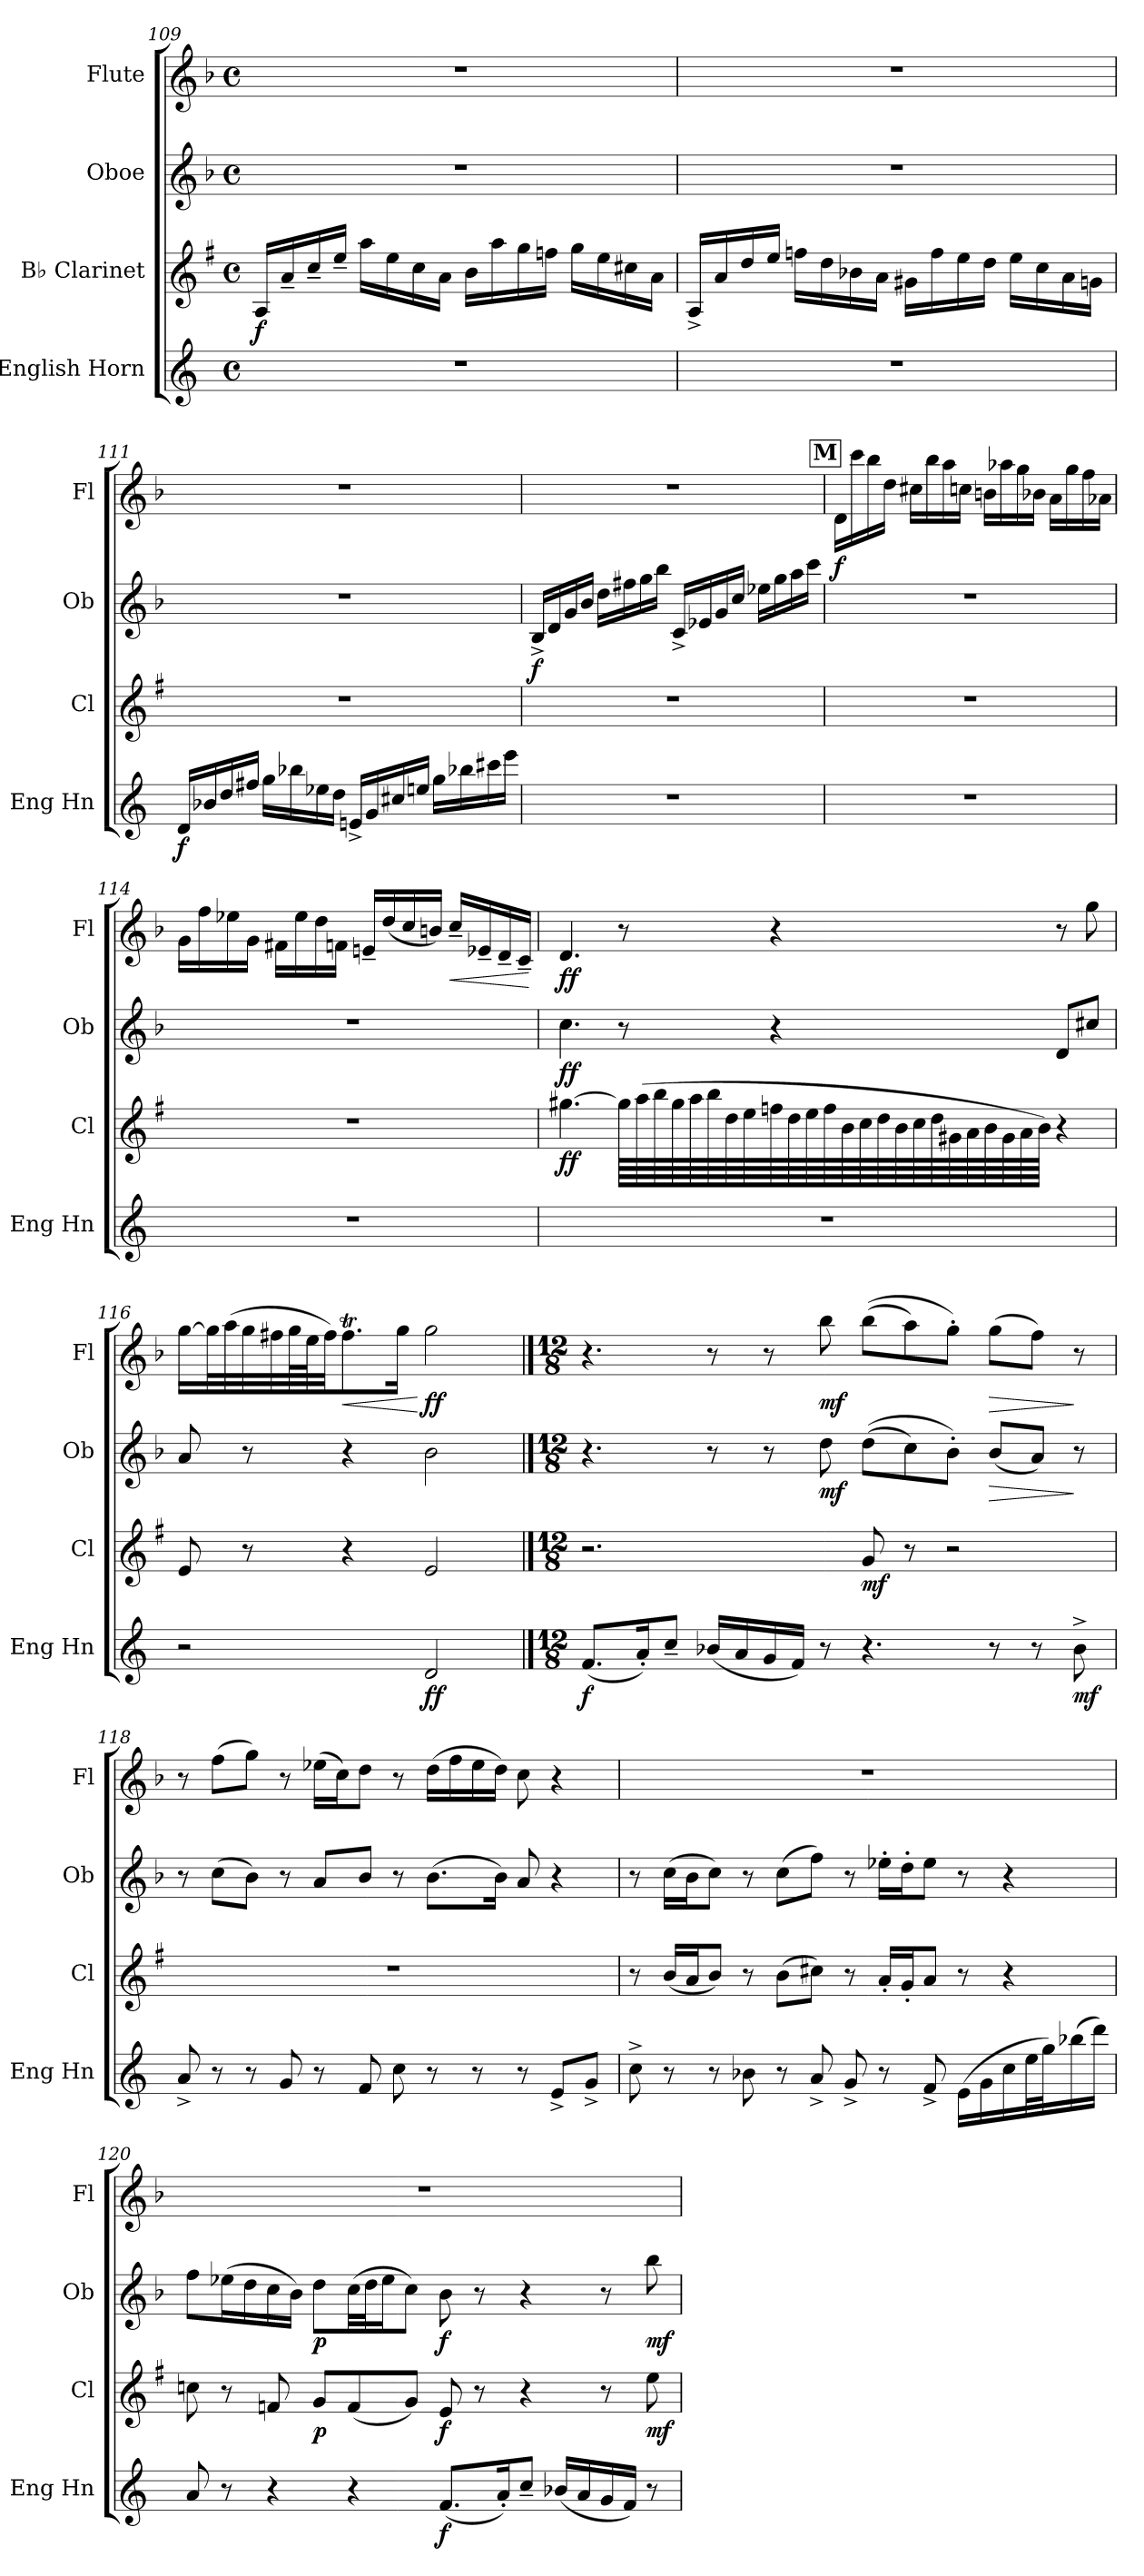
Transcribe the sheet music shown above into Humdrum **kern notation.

**kern	**dynam	**kern	**dynam	**kern	**dynam	**kern	**dynam
*part4	*part4	*part3	*part3	*part2	*part2	*part1	*part1
*staff4	*staff4	*staff3	*staff3	*staff2	*staff2	*staff1	*staff1
*I"English Horn	*	*I"B♭ Clarinet	*	*I"Oboe	*	*I"Flute	*
*I'Eng Hn	*	*I'Cl	*	*I'Ob	*	*I'Fl	*
!!LO:LB:g=z
*clefG2	*	*clefG2	*	*clefG2	*	*clefG2	*
*ITrd4c7	*	*ITrd1c2	*	*	*	*	*
*k[b-]	*	*k[b-]	*	*k[b-]	*	*k[b-]	*
*M4/4	*	*M4/4	*	*M4/4	*	*M4/4	*
*met(c)	*	*met(c)	*	*met(c)	*	*met(c)	*
=109	=109	=109	=109	=109	=109	=109	=109
!	!	!	!LO:DY:b	!	!	!	!
1r	.	16G/LL	f	1r	.	1r	.
.	.	16g~/	.	.	.	.	.
.	.	16b-~/	.	.	.	.	.
.	.	16dd~/JJ	.	.	.	.	.
.	.	16gg\LL	.	.	.	.	.
.	.	16dd\	.	.	.	.	.
.	.	16b-\	.	.	.	.	.
.	.	16g\JJ	.	.	.	.	.
.	.	16a\LL	.	.	.	.	.
.	.	16gg\	.	.	.	.	.
.	.	16ff\	.	.	.	.	.
.	.	16ee-X\JJ	.	.	.	.	.
.	.	16ff\LL	.	.	.	.	.
.	.	16dd\	.	.	.	.	.
.	.	16bn\	.	.	.	.	.
.	.	16g\JJ	.	.	.	.	.
=110	=110	=110	=110	=110	=110	=110	=110
1r	.	16G^/LL	.	1r	.	1r	.
.	.	16g/	.	.	.	.	.
.	.	16cc/	.	.	.	.	.
.	.	16dd/JJ	.	.	.	.	.
.	.	16ee-X\LL	.	.	.	.	.
.	.	16cc\	.	.	.	.	.
.	.	16a-X\	.	.	.	.	.
.	.	16g\JJ	.	.	.	.	.
.	.	16f#X\LL	.	.	.	.	.
.	.	16ee-\	.	.	.	.	.
.	.	16dd\	.	.	.	.	.
.	.	16cc\JJ	.	.	.	.	.
.	.	16dd\LL	.	.	.	.	.
.	.	16b-\	.	.	.	.	.
.	.	16g\	.	.	.	.	.
.	.	16fn\JJ	.	.	.	.	.
!!LO:LB:g=z
=111	=111	=111	=111	=111	=111	=111	=111
!	!LO:DY:b	!	!	!	!	!	!
16G/LL	f	1r	.	1r	.	1r	.
16e-X/	.	.	.	.	.	.	.
16g/	.	.	.	.	.	.	.
16bn/JJ	.	.	.	.	.	.	.
16cc\LL	.	.	.	.	.	.	.
16ee-X\	.	.	.	.	.	.	.
16a-X\	.	.	.	.	.	.	.
16g\JJ	.	.	.	.	.	.	.
16An^/LL	.	.	.	.	.	.	.
16c/	.	.	.	.	.	.	.
16f#X/	.	.	.	.	.	.	.
16an/JJ	.	.	.	.	.	.	.
16cc\LL	.	.	.	.	.	.	.
16ee-X\	.	.	.	.	.	.	.
16ff#X\	.	.	.	.	.	.	.
16aa\JJ	.	.	.	.	.	.	.
=112	=112	=112	=112	=112	=112	=112	=112
!	!	!	!	!	!LO:DY:b	!	!
1r	.	1r	.	16B-^/LL	f	1r	.
.	.	.	.	16d/	.	.	.
.	.	.	.	16g/	.	.	.
.	.	.	.	16b-/JJ	.	.	.
.	.	.	.	16dd\LL	.	.	.
.	.	.	.	16ff#X\	.	.	.
.	.	.	.	16gg\	.	.	.
.	.	.	.	16bb-\JJ	.	.	.
.	.	.	.	16c^/LL	.	.	.
.	.	.	.	16e-X/	.	.	.
.	.	.	.	16g/	.	.	.
.	.	.	.	16cc/JJ	.	.	.
.	.	.	.	16ee-X\LL	.	.	.
.	.	.	.	16gg\	.	.	.
.	.	.	.	16aa\	.	.	.
.	.	.	.	16ccc\JJ	.	.	.
!!LO:PB:g=z
!!LO:REH:place=s1:a:B:fs=14:t=M
=113	=113	=113	=113	=113	=113	=113	=113
!	!	!	!	!	!	!	!LO:DY:b
1r	.	1r	.	1r	.	16d\LL	f
.	.	.	.	.	.	16ccc\	.
.	.	.	.	.	.	16bb-\	.
.	.	.	.	.	.	16dd\JJ	.
.	.	.	.	.	.	16cc#X\LL	.
.	.	.	.	.	.	16bb-\	.
.	.	.	.	.	.	16aa\	.
.	.	.	.	.	.	16ccn\JJ	.
.	.	.	.	.	.	16bn\LL	.
.	.	.	.	.	.	16aa-X\	.
.	.	.	.	.	.	16gg\	.
.	.	.	.	.	.	16b-X\JJ	.
.	.	.	.	.	.	16a\LL	.
.	.	.	.	.	.	16gg\	.
.	.	.	.	.	.	16ff\	.
.	.	.	.	.	.	16a-X\JJ	.
=114	=114	=114	=114	=114	=114	=114	=114
1r	.	1r	.	1r	.	16g\LL	.
.	.	.	.	.	.	16ff\	.
.	.	.	.	.	.	16ee-X\	.
.	.	.	.	.	.	16g\JJ	.
.	.	.	.	.	.	16f#X\LL	.
.	.	.	.	.	.	16ee-\	.
.	.	.	.	.	.	16dd\	.
.	.	.	.	.	.	16fn\JJ	.
.	.	.	.	.	.	16en~/LL	.
.	.	.	.	.	.	(16dd/	.
.	.	.	.	.	.	16cc/	.
.	.	.	.	.	.	16bn/JJ)	.
!	!	!	!	!	!	!	!LO:HP:b
.	.	.	.	.	.	16cc~/LL	<
.	.	.	.	.	.	16e-X~/	.
.	.	.	.	.	.	16d~/	.
.	.	.	.	.	.	16c~/JJ	.
.	.	.	.	.	.	.	[
!!LO:LB:g=z
=115	=115	=115	=115	=115	=115	=115	=115
!	!	!	!LO:DY:b	!	!LO:DY:b	!	!LO:DY:b
1r	.	[4.ff#X\	ff	4.cc\	ff	4.d/	ff
.	.	64ff#\LLLL]	.	8r	.	8r	.
.	.	(64gg\	.	.	.	.	.
.	.	64aa\	.	.	.	.	.
.	.	64ff#\	.	.	.	.	.
.	.	64gg\	.	.	.	.	.
.	.	64aa\	.	.	.	.	.
.	.	64cc\	.	.	.	.	.
.	.	64dd\	.	.	.	.	.
.	.	64ee-X\	.	4r	.	4r	.
.	.	64cc\	.	.	.	.	.
.	.	64dd\	.	.	.	.	.
.	.	64ee-\	.	.	.	.	.
.	.	64a\	.	.	.	.	.
.	.	64b-\	.	.	.	.	.
.	.	64cc\	.	.	.	.	.
.	.	64a\	.	.	.	.	.
.	.	64b-\	.	.	.	.	.
.	.	64cc\	.	.	.	.	.
.	.	64f#X\	.	.	.	.	.
.	.	64g\	.	.	.	.	.
.	.	64a\	.	.	.	.	.
.	.	64f#\	.	.	.	.	.
.	.	64g\	.	.	.	.	.
.	.	64a\JJJJ)	.	.	.	.	.
.	.	4r	.	8d/L	.	8r	.
.	.	.	.	8cc#X/J	.	8gg\	.
=116	=116	=116	=116	=116	=116	=116	=116
2r	.	8d/	.	8a/	.	[16gg\LL	.
.	.	.	.	.	.	32gg\L]	.
.	.	.	.	.	.	(32aa\	.
.	.	8r	.	8r	.	32gg\	.
.	.	.	.	.	.	32ff#X\	.
.	.	.	.	.	.	64gg\L	.
.	.	.	.	.	.	64ee\J	.
.	.	.	.	.	.	32ff#\JJ)	.
!	!	!	!	!	!	!	!LO:HP:b
.	.	4r	.	4r	.	8.ff#t\	<
.	.	.	.	.	.	16gg\Jk	.
!	!LO:DY:b	!	!	!	!	!	!LO:DY:n=1:b
2G/	ff	2d/	.	2b-\	.	2gg\	[ ff
!!LO:LB:g=z
==117	==117	==117	==117	==117	==117	==117	==117
*M12/8	*	*M12/8	*	*M12/8	*	*M12/8	*
*	*	*	*	*	*	*MM46	*
!	!LO:DY:b	!	!	!	!	!	!
(8.B-/L	f	2.r	.	4.r	.	4.r	.
16d'/K)	.	.	.	.	.	.	.
8f~/J	.	.	.	.	.	.	.
(16e-X/LL	.	.	.	8r	.	8r	.
16d/	.	.	.	.	.	.	.
16c/	.	.	.	8r	.	8r	.
16B-/JJ)	.	.	.	.	.	.	.
!	!	!	!	!	!LO:DY:b	!	!LO:DY:b
8r	.	.	.	8dd\	mf	8bb-\	mf
!	!	!	!LO:DY:b	!	!	!	!
4.r	.	8f/	mf	((8dd\L	.	((8bb-\L	.
.	.	8r	.	8cc\)	.	8aa\)	.
.	.	2r	.	8b-'\J)	.	8gg'\J)	.
!	!	!	!	!	!LO:HP:b	!	!LO:HP:b
8r	.	.	.	(8b-/L	>	(8gg\L	>
8r	.	.	.	8a/J)	.	8ff\J)	.
!	!LO:DY:b	!	!	!	!	!	!
8e-^\	mf	.	.	8r	]	8r	]
=118	=118	=118	=118	=118	=118	=118	=118
8d^/	.	1.r	.	8r	.	8r	.
8r	.	.	.	(8cc\L	.	(8ff\L	.
8r	.	.	.	8b-\J)	.	8gg\J)	.
8c/	.	.	.	8r	.	8r	.
8r	.	.	.	8a/L	.	(16ee-X\LL	.
.	.	.	.	.	.	16cc\J)	.
8B-/	.	.	.	8b-/J	.	8dd\J	.
8f\	.	.	.	8r	.	8r	.
8r	.	.	.	(8.b-\L	.	(16dd\LL	.
.	.	.	.	.	.	16ff\	.
8r	.	.	.	.	.	16ee-\	.
.	.	.	.	16b-\Jk)	.	16dd\JJ)	.
8r	.	.	.	8a/	.	8cc\	.
8A^/L	.	.	.	4r	.	4r	.
8c^/J	.	.	.	.	.	.	.
!!LO:PB:g=z
=119	=119	=119	=119	=119	=119	=119	=119
8f^\	.	8r	.	8r	.	1.r	.
8r	.	(16a/LL	.	(16cc\LL	.	.	.
.	.	16g/J	.	16b-\J	.	.	.
8r	.	8a/J)	.	8cc\J)	.	.	.
8e-X\	.	8r	.	8r	.	.	.
8r	.	(8a\L	.	(8cc\L	.	.	.
8d^/	.	8bn\J)	.	8ff\J)	.	.	.
8c^/	.	8r	.	8r	.	.	.
8r	.	16g'/LL	.	16ee-X'\LL	.	.	.
.	.	16f'/J	.	16dd'\J	.	.	.
8B-^/	.	8g/J	.	8ee-\J	.	.	.
(16A\LL	.	8r	.	8r	.	.	.
16c\	.	.	.	.	.	.	.
16f\	.	4r	.	4r	.	.	.
32a\L	.	.	.	.	.	.	.
32cc\J)	.	.	.	.	.	.	.
(16ee-X\	.	.	.	.	.	.	.
16gg\JJ)	.	.	.	.	.	.	.
=120	=120	=120	=120	=120	=120	=120	=120
8d/	.	8b-X\	.	8ff\L	.	1.r	.
8r	.	8r	.	(16ee-X\L	.	.	.
.	.	.	.	16dd\	.	.	.
4r	.	8e-X/	.	16cc\	.	.	.
.	.	.	.	16b-\JJ)	.	.	.
!	!	!	!LO:DY:b	!	!LO:DY:b	!	!
.	.	8f/L	p	8dd\L	p	.	.
4r	.	(8e-/	.	(32cc\LL	.	.	.
.	.	.	.	32dd\J	.	.	.
.	.	.	.	16ee-\J	.	.	.
.	.	8f/J)	.	8cc\J)	.	.	.
!	!LO:DY:b	!	!LO:DY:b	!	!LO:DY:b	!	!
(8.B-/L	f	8d/	f	8b-\	f	.	.
.	.	8r	.	8r	.	.	.
16d'/K)	.	.	.	.	.	.	.
8f~/J	.	4r	.	4r	.	.	.
(16e-X/LL	.	.	.	.	.	.	.
16d/	.	.	.	.	.	.	.
16c/	.	8r	.	8r	.	.	.
16B-/JJ)	.	.	.	.	.	.	.
!	!	!	!LO:DY:b	!	!LO:DY:b	!	!
8r	.	8dd\	mf	8bb-\	mf	.	.
=	=	=	=	=	=	=	=
*-	*-	*-	*-	*-	*-	*-	*-
